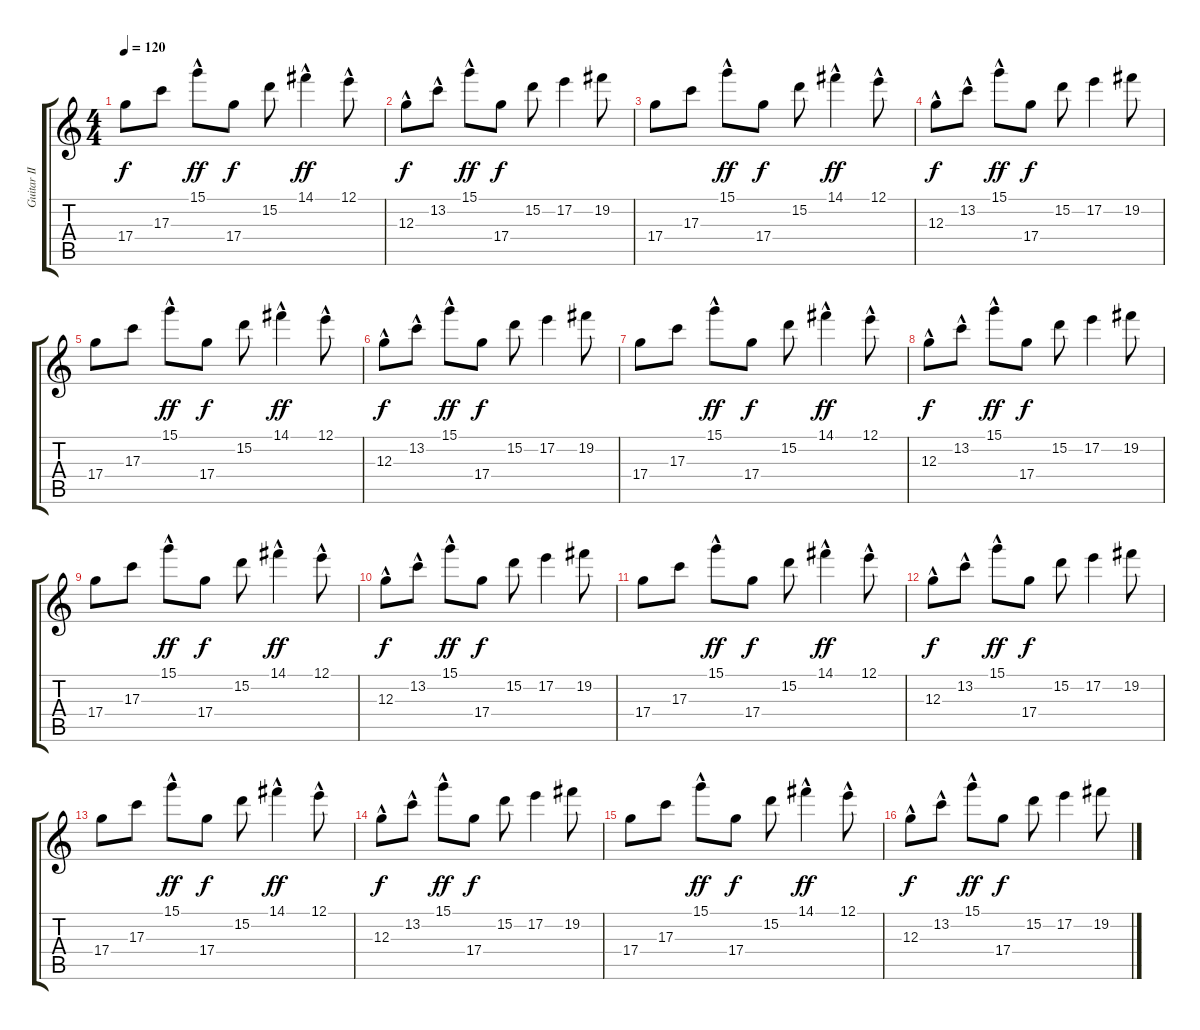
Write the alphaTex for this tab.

\track ("Guitar II" "Guitar II") {instrument overdrivenguitar}
\staff {score tabs}
\tuning (E4 B3 G3 D3 A2 E2) {hide}
\ts (4 4)
\tempo 120
\clef g2
\ks c
17.4.8{dy f} 17.3.8 15.1{hac}.8{dy ff} 17.4.8{dy f} 15.2.8 14.1{hac}.4{dy ff} 12.1{hac}.8 |
12.3{hac}.8{dy f} 13.2{hac}.8 15.1{hac}.8{dy ff} 17.4.8{dy f} 15.2.8 17.2.4 19.2.8 |
17.4.8 17.3.8 15.1{hac}.8{dy ff} 17.4.8{dy f} 15.2.8 14.1{hac}.4{dy ff} 12.1{hac}.8 |
12.3{hac}.8{dy f} 13.2{hac}.8 15.1{hac}.8{dy ff} 17.4.8{dy f} 15.2.8 17.2.4 19.2.8 |
17.4.8 17.3.8 15.1{hac}.8{dy ff} 17.4.8{dy f} 15.2.8 14.1{hac}.4{dy ff} 12.1{hac}.8 |
12.3{hac}.8{dy f} 13.2{hac}.8 15.1{hac}.8{dy ff} 17.4.8{dy f} 15.2.8 17.2.4 19.2.8 |
17.4.8 17.3.8 15.1{hac}.8{dy ff} 17.4.8{dy f} 15.2.8 14.1{hac}.4{dy ff} 12.1{hac}.8 |
12.3{hac}.8{dy f} 13.2{hac}.8 15.1{hac}.8{dy ff} 17.4.8{dy f} 15.2.8 17.2.4 19.2.8 |
17.4.8 17.3.8 15.1{hac}.8{dy ff} 17.4.8{dy f} 15.2.8 14.1{hac}.4{dy ff} 12.1{hac}.8 |
12.3{hac}.8{dy f} 13.2{hac}.8 15.1{hac}.8{dy ff} 17.4.8{dy f} 15.2.8 17.2.4 19.2.8 |
17.4.8 17.3.8 15.1{hac}.8{dy ff} 17.4.8{dy f} 15.2.8 14.1{hac}.4{dy ff} 12.1{hac}.8 |
12.3{hac}.8{dy f} 13.2{hac}.8 15.1{hac}.8{dy ff} 17.4.8{dy f} 15.2.8 17.2.4 19.2.8 |
17.4.8 17.3.8 15.1{hac}.8{dy ff} 17.4.8{dy f} 15.2.8 14.1{hac}.4{dy ff} 12.1{hac}.8 |
12.3{hac}.8{dy f} 13.2{hac}.8 15.1{hac}.8{dy ff} 17.4.8{dy f} 15.2.8 17.2.4 19.2.8 |
17.4.8 17.3.8 15.1{hac}.8{dy ff} 17.4.8{dy f} 15.2.8 14.1{hac}.4{dy ff} 12.1{hac}.8 |
12.3{hac}.8{dy f} 13.2{hac}.8 15.1{hac}.8{dy ff} 17.4.8{dy f} 15.2.8 17.2.4 19.2.8
